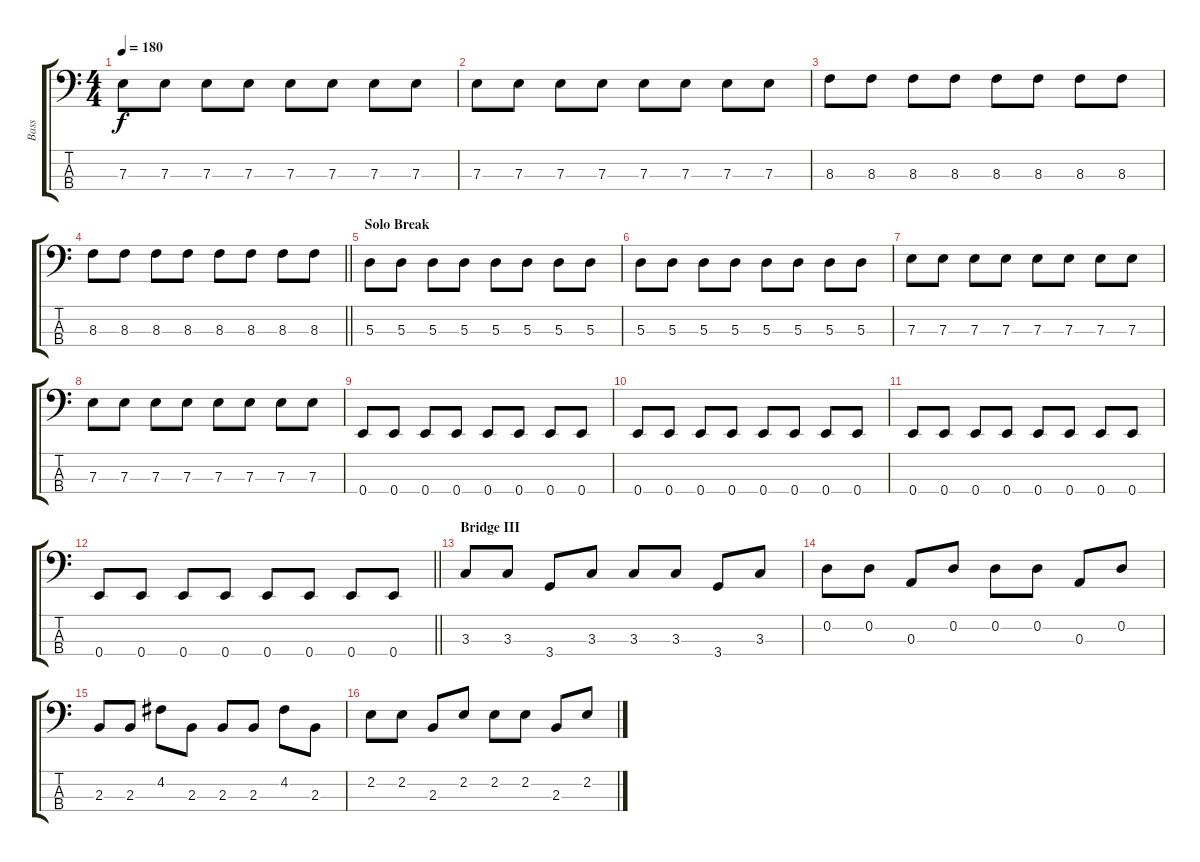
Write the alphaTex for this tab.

\track ("Bass" "Bass") {instrument electricbasspick}
\staff {score tabs}
\tuning (G2 D2 A1 E1) {hide}
\ts (4 4)
\tempo 180
\clef f4
\ks c
7.3.8{dy f} 7.3.8 7.3.8 7.3.8 7.3.8 7.3.8 7.3.8 7.3.8 |
7.3.8 7.3.8 7.3.8 7.3.8 7.3.8 7.3.8 7.3.8 7.3.8 |
8.3.8 8.3.8 8.3.8 8.3.8 8.3.8 8.3.8 8.3.8 8.3.8 |
\barLineRight lightlight
8.3.8 8.3.8 8.3.8 8.3.8 8.3.8 8.3.8 8.3.8 8.3.8 |
\section ("" "Solo Break")
5.3.8 5.3.8 5.3.8 5.3.8 5.3.8 5.3.8 5.3.8 5.3.8 |
5.3.8 5.3.8 5.3.8 5.3.8 5.3.8 5.3.8 5.3.8 5.3.8 |
7.3.8 7.3.8 7.3.8 7.3.8 7.3.8 7.3.8 7.3.8 7.3.8 |
7.3.8 7.3.8 7.3.8 7.3.8 7.3.8 7.3.8 7.3.8 7.3.8 |
0.4.8 0.4.8 0.4.8 0.4.8 0.4.8 0.4.8 0.4.8 0.4.8 |
0.4.8 0.4.8 0.4.8 0.4.8 0.4.8 0.4.8 0.4.8 0.4.8 |
0.4.8 0.4.8 0.4.8 0.4.8 0.4.8 0.4.8 0.4.8 0.4.8 |
\barLineRight lightlight
0.4.8 0.4.8 0.4.8 0.4.8 0.4.8 0.4.8 0.4.8 0.4.8 |
\section ("" "Bridge III")
3.3.8 3.3.8 3.4.8 3.3.8 3.3.8 3.3.8 3.4.8 3.3.8 |
0.2.8 0.2.8 0.3.8 0.2.8 0.2.8 0.2.8 0.3.8 0.2.8 |
2.3.8 2.3.8 4.2.8 2.3.8 2.3.8 2.3.8 4.2.8 2.3.8 |
2.2.8 2.2.8 2.3.8 2.2.8 2.2.8 2.2.8 2.3.8 2.2.8
